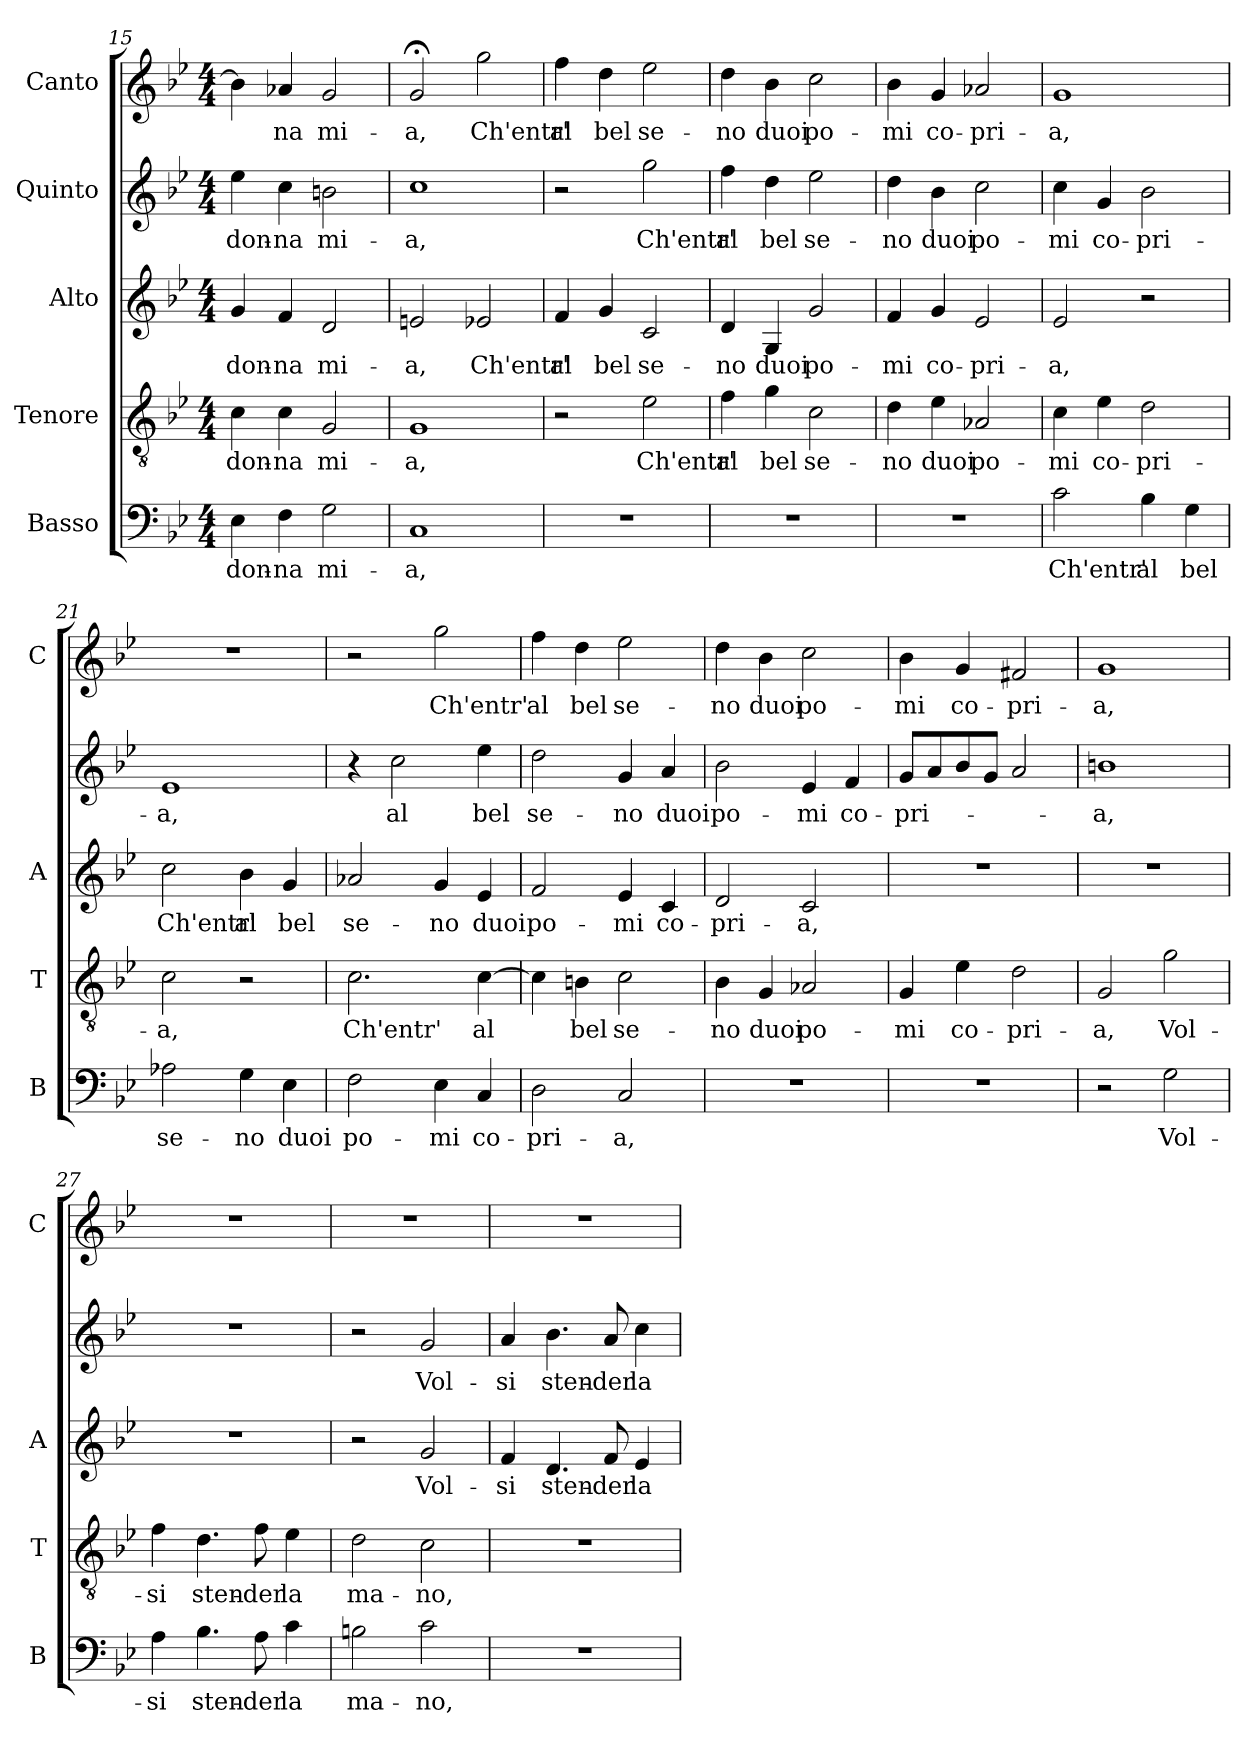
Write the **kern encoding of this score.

**kern	**text	**kern	**text	**kern	**text	**kern	**text	**kern	**text
*part5	*part5	*part4	*part4	*part3	*part3	*part2	*part2	*part1	*part1
*staff5	*staff5	*staff4	*staff4	*staff3	*staff3	*staff2	*staff2	*staff1	*staff1
*I"Basso	*	*I"Tenore	*	*I"Alto	*	*I"Quinto	*	*I"Canto	*
*I'B	*	*I'T	*	*I'A	*	*	*	*I'C	*
*clefF4	*	*clefGv2	*	*clefG2	*	*clefG2	*	*clefG2	*
*k[b-e-]	*	*k[b-e-]	*	*k[b-e-]	*	*k[b-e-]	*	*k[b-e-]	*
*B-:	*	*B-:	*	*B-:	*	*B-:	*	*B-:	*
*M4/4	*	*M4/4	*	*M4/4	*	*M4/4	*	*M4/4	*
=15	=15	=15	=15	=15	=15	=15	=15	=15	=15
!	!LO:LY:b	!	!LO:LY:b	!	!LO:LY:b	!	!LO:LY:b	!	!
4E-\	don-	4c\	don-	4g/	don-	4ee-\	don-	4b-\]	.
!	!LO:LY:b	!	!LO:LY:b	!	!LO:LY:b	!	!LO:LY:b	!	!LO:LY:b
4F\	-na	4c\	-na	4f/	-na	4cc\	-na	4a-X/	-na
!	!LO:LY:b	!	!LO:LY:b	!	!LO:LY:b	!	!LO:LY:b	!	!LO:LY:b
2G\	mi-	2G/	mi-	2d/	mi-	2bn\	mi-	2g/	mi-
=16	=16	=16	=16	=16	=16	=16	=16	=16	=16
!	!LO:LY:b	!	!LO:LY:b	!	!LO:LY:b	!	!LO:LY:b	!	!LO:LY:b
1C	-a,	1G	-a,	2en/	-a,	1cc	-a,	2g;</	-a,
!	!	!	!	!	!LO:LY:b	!	!	!	!LO:LY:b
.	.	.	.	2e-X/	Ch'entr'	.	.	2gg\	Ch'entr'
=17	=17	=17	=17	=17	=17	=17	=17	=17	=17
!	!	!	!	!	!LO:LY:b	!	!	!	!LO:LY:b
1r	.	2r	.	4f/	al	2r	.	4ff\	al
!	!	!	!	!	!LO:LY:b	!	!	!	!LO:LY:b
.	.	.	.	4g/	bel	.	.	4dd\	bel
!	!	!	!LO:LY:b	!	!LO:LY:b	!	!LO:LY:b	!	!LO:LY:b
.	.	2e-\	Ch'entr'	2c/	se-	2gg\	Ch'entr'	2ee-\	se-
=18	=18	=18	=18	=18	=18	=18	=18	=18	=18
!	!	!	!LO:LY:b	!	!LO:LY:b	!	!LO:LY:b	!	!LO:LY:b
1r	.	4f\	al	4d/	-no	4ff\	al	4dd\	-no
!	!	!	!LO:LY:b	!	!LO:LY:b	!	!LO:LY:b	!	!LO:LY:b
.	.	4g\	bel	4G/	duoi	4dd\	bel	4b-\	duoi
!	!	!	!LO:LY:b	!	!LO:LY:b	!	!LO:LY:b	!	!LO:LY:b
.	.	2c\	se-	2g/	po-	2ee-\	se-	2cc\	po-
=19	=19	=19	=19	=19	=19	=19	=19	=19	=19
!	!	!	!LO:LY:b	!	!LO:LY:b	!	!LO:LY:b	!	!LO:LY:b
1r	.	4d\	-no	4f/	-mi	4dd\	-no	4b-\	-mi
!	!	!	!LO:LY:b	!	!LO:LY:b	!	!LO:LY:b	!	!LO:LY:b
.	.	4e-\	duoi	4g/	co-	4b-\	duoi	4g/	co-
!	!	!	!LO:LY:b	!	!LO:LY:b	!	!LO:LY:b	!	!LO:LY:b
.	.	2A-X/	po-	2e-/	-pri-	2cc\	po-	2a-X/	-pri-
=20	=20	=20	=20	=20	=20	=20	=20	=20	=20
!	!LO:LY:b	!	!LO:LY:b	!	!LO:LY:b	!	!LO:LY:b	!	!LO:LY:b
2c\	Ch'entr'	4c\	-mi	2e-/	-a,	4cc\	-mi	1g	-a,
!	!	!	!LO:LY:b	!	!	!	!LO:LY:b	!	!
.	.	4e-\	co-	.	.	4g/	co-	.	.
!	!LO:LY:b	!	!LO:LY:b	!	!	!	!LO:LY:b	!	!
4B-\	al	2d\	-pri-	2r	.	2b-\	-pri-	.	.
!	!LO:LY:b	!	!	!	!	!	!	!	!
4G\	bel	.	.	.	.	.	.	.	.
=21	=21	=21	=21	=21	=21	=21	=21	=21	=21
!	!LO:LY:b	!	!LO:LY:b	!	!LO:LY:b	!	!LO:LY:b	!	!
2A-X\	se-	2c\	-a,	2cc\	Ch'entr'	1e-	-a,	1r	.
!	!LO:LY:b	!	!	!	!LO:LY:b	!	!	!	!
4G\	-no	2r	.	4b-\	al	.	.	.	.
!	!LO:LY:b	!	!	!	!LO:LY:b	!	!	!	!
4E-\	duoi	.	.	4g/	bel	.	.	.	.
!!LO:PB:g=z
=22	=22	=22	=22	=22	=22	=22	=22	=22	=22
!	!LO:LY:b	!	!LO:LY:b	!	!LO:LY:b	!	!	!	!
2F\	po-	2.c\	Ch'entr'	2a-X/	se-	4r	.	2r	.
!	!	!	!	!	!	!	!LO:LY:b	!	!
.	.	.	.	.	.	2cc\	al	.	.
!	!LO:LY:b	!	!	!	!LO:LY:b	!	!	!	!LO:LY:b
4E-\	-mi	.	.	4g/	-no	.	.	2gg\	Ch'entr'
!	!LO:LY:b	!	!LO:LY:b	!	!LO:LY:b	!	!LO:LY:b	!	!
4C/	co-	[4c\	al	4e-/	duoi	4ee-\	bel	.	.
=23	=23	=23	=23	=23	=23	=23	=23	=23	=23
!	!LO:LY:b	!	!	!	!LO:LY:b	!	!LO:LY:b	!	!LO:LY:b
2D\	-pri-	4c\]	.	2f/	po-	2dd\	se-	4ff\	al
!	!	!	!LO:LY:b	!	!	!	!	!	!LO:LY:b
.	.	4Bn\	bel	.	.	.	.	4dd\	bel
!	!LO:LY:b	!	!LO:LY:b	!	!LO:LY:b	!	!LO:LY:b	!	!LO:LY:b
2C/	-a,	2c\	se-	4e-/	-mi	4g/	-no	2ee-\	se-
!	!	!	!	!	!LO:LY:b	!	!LO:LY:b	!	!
.	.	.	.	4c/	co-	4a/	duoi	.	.
=24	=24	=24	=24	=24	=24	=24	=24	=24	=24
!	!	!	!LO:LY:b	!	!LO:LY:b	!	!LO:LY:b	!	!LO:LY:b
1r	.	4B-\	-no	2d/	-pri-	2b-\	po-	4dd\	-no
!	!	!	!LO:LY:b	!	!	!	!	!	!LO:LY:b
.	.	4G/	duoi	.	.	.	.	4b-\	duoi
!	!	!	!LO:LY:b	!	!LO:LY:b	!	!LO:LY:b	!	!LO:LY:b
.	.	2A-X/	po-	2c/	-a,	4e-/	-mi	2cc\	po-
!	!	!	!	!	!	!	!LO:LY:b	!	!
.	.	.	.	.	.	4f/	co-	.	.
=25	=25	=25	=25	=25	=25	=25	=25	=25	=25
!	!	!	!LO:LY:b	!	!	!	!LO:LY:b	!	!LO:LY:b
1r	.	4G/	-mi	1r	.	8g/L	-pri-	4b-\	-mi
.	.	.	.	.	.	8a/	.	.	.
!	!	!	!LO:LY:b	!	!	!	!	!	!LO:LY:b
.	.	4e-\	co-	.	.	8b-/	.	4g/	co-
.	.	.	.	.	.	8g/J	.	.	.
!	!	!	!LO:LY:b	!	!	!	!	!	!LO:LY:b
.	.	2d\	-pri-	.	.	2a/	.	2f#X/	-pri-
=26	=26	=26	=26	=26	=26	=26	=26	=26	=26
!	!	!	!LO:LY:b	!	!	!	!LO:LY:b	!	!LO:LY:b
2r	.	2G/	-a,	1r	.	1bn	-a,	1g	-a,
!	!LO:LY:b	!	!LO:LY:b	!	!	!	!	!	!
2G\	Vol-	2g\	Vol-	.	.	.	.	.	.
=27	=27	=27	=27	=27	=27	=27	=27	=27	=27
!	!LO:LY:b	!	!LO:LY:b	!	!	!	!	!	!
4A\	-si	4f\	-si	1r	.	1r	.	1r	.
!	!LO:LY:b	!	!LO:LY:b	!	!	!	!	!	!
4.B-\	sten-	4.d\	sten-	.	.	.	.	.	.
!	!LO:LY:b	!	!LO:LY:b	!	!	!	!	!	!
8A\	-der	8f\	-der	.	.	.	.	.	.
!	!LO:LY:b	!	!LO:LY:b	!	!	!	!	!	!
4c\	la	4e-\	la	.	.	.	.	.	.
=28	=28	=28	=28	=28	=28	=28	=28	=28	=28
!	!LO:LY:b	!	!LO:LY:b	!	!	!	!	!	!
2Bn\	ma-	2d\	ma-	2r	.	2r	.	1r	.
!	!LO:LY:b	!	!LO:LY:b	!	!LO:LY:b	!	!LO:LY:b	!	!
2c\	-no,	2c\	-no,	2g/	Vol-	2g/	Vol-	.	.
!!LO:LB:g=z
=29	=29	=29	=29	=29	=29	=29	=29	=29	=29
!	!	!	!	!	!LO:LY:b	!	!LO:LY:b	!	!
1r	.	1r	.	4f/	-si	4a/	-si	1r	.
!	!	!	!	!	!LO:LY:b	!	!LO:LY:b	!	!
.	.	.	.	4.d/	sten-	4.b-\	sten-	.	.
!	!	!	!	!	!LO:LY:b	!	!LO:LY:b	!	!
.	.	.	.	8f/	-der	8a/	-der	.	.
!	!	!	!	!	!LO:LY:b	!	!LO:LY:b	!	!
.	.	.	.	4e-/	la	4cc\	la	.	.
=	=	=	=	=	=	=	=	=	=
*-	*-	*-	*-	*-	*-	*-	*-	*-	*-
